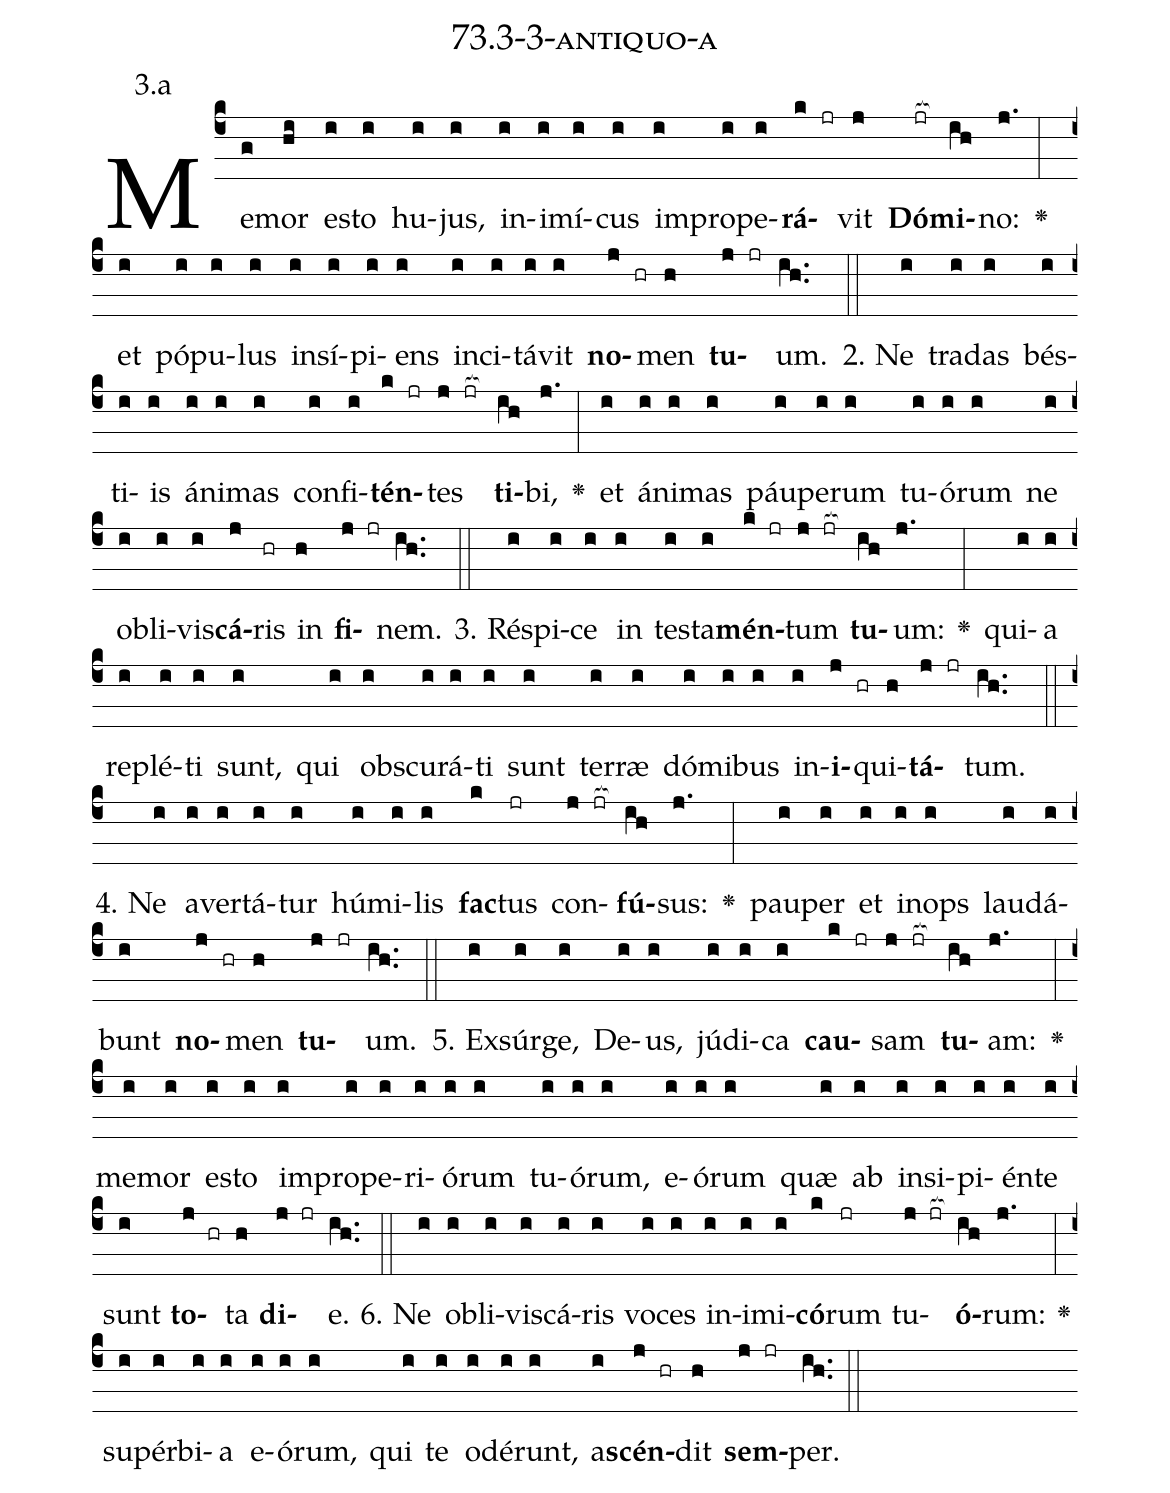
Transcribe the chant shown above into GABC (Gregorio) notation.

name: 73.3-3-antiquo-a;
annotation: 3.a;
%%
(c4)Me(g)mor(hi) es(i)to(i) hu(i)jus,(i) in(i)i(i)mí(i)cus(i) im(i)pro(i)pe(i)<b>rá</b>(k jr)vit(j) <b>Dó</b>(jr[ocb:1{])<b>mi</b>(ih[ocb:0}])no:(j.) <v>\greheightstar</v>(:) et(i) pó(i)pu(i)lus(i) in(i)sí(i)pi(i)ens(i) in(i)ci(i)tá(i)vit(i) <b>no</b>(j hr)men(h) <b>tu</b>(j jr)um.(ih..) (::)
2. Ne(i) tra(i)das(i) bés(i)ti(i)is(i) á(i)ni(i)mas(i) con(i)fi(i)<b>tén</b>(k jr)tes(j jr[ocb:1{]) <b>ti</b>(ih[ocb:0}])bi,(j.) <v>\greheightstar</v>(:) et(i) á(i)ni(i)mas(i) páu(i)pe(i)rum(i) tu(i)ó(i)rum(i) ne(i) ob(i)li(i)vis(i)<b>cá</b>(j)ris(hr) in(h) <b>fi</b>(j jr)nem.(ih..) (::)
3. Ré(i)spi(i)ce(i) in(i) tes(i)ta(i)<b>mén</b>(k jr)tum(j jr[ocb:1{]) <b>tu</b>(ih[ocb:0}])um:(j.) <v>\greheightstar</v>(:) qui(i)a(i) re(i)plé(i)ti(i) sunt,(i) qui(i) obs(i)cu(i)rá(i)ti(i) sunt(i) ter(i)ræ(i) dó(i)mi(i)bus(i) in(i)<b>i</b>(j hr)qui(h)<b>tá</b>(j jr)tum.(ih..) (::)
4. Ne(i) a(i)ver(i)tá(i)tur(i) hú(i)mi(i)lis(i) <b>fac</b>(k)tus(jr) con(j jr[ocb:1{])<b>fú</b>(ih[ocb:0}])sus:(j.) <v>\greheightstar</v>(:) pau(i)per(i) et(i) in(i)ops(i) lau(i)dá(i)bunt(i) <b>no</b>(j hr)men(h) <b>tu</b>(j jr)um.(ih..) (::)
5. Ex(i)súr(i)ge,(i) De(i)us,(i) jú(i)di(i)ca(i) <b>cau</b>(k jr)sam(j jr[ocb:1{]) <b>tu</b>(ih[ocb:0}])am:(j.) <v>\greheightstar</v>(:) me(i)mor(i) es(i)to(i) im(i)pro(i)pe(i)ri(i)ó(i)rum(i) tu(i)ó(i)rum,(i) e(i)ó(i)rum(i) quæ(i) ab(i) in(i)si(i)pi(i)én(i)te(i) sunt(i) <b>to</b>(j hr)ta(h) <b>di</b>(j jr)e.(ih..) (::)
6. Ne(i) ob(i)li(i)vis(i)cá(i)ris(i) vo(i)ces(i) in(i)i(i)mi(i)<b>có</b>(k)rum(jr) tu(j jr[ocb:1{])<b>ó</b>(ih[ocb:0}])rum:(j.) <v>\greheightstar</v>(:) su(i)pér(i)bi(i)a(i) e(i)ó(i)rum,(i) qui(i) te(i) o(i)dé(i)runt,(i) a(i)<b>scén</b>(j hr)dit(h) <b>sem</b>(j jr)per.(ih..) (::)
